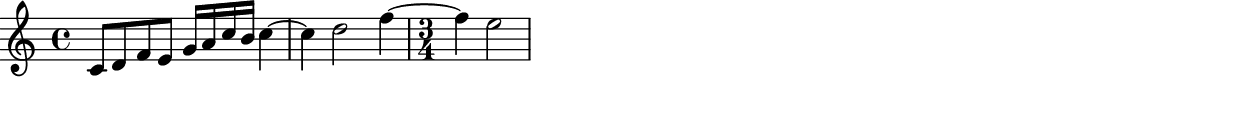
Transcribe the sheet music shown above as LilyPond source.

\include "lilypond-book-preamble.ly"
\paper {
  #(define dump-extents #t)

  indent = 0\mm
  line-width = 210\mm - 2.0 * 0.4\in
  ragged-right = ##t
  force-assignment = #""
  line-width = #(- line-width (* mm  3.000000))
}
\header {
  title = ""
  composer = ""
}
\layout {
}

<<
    \new Staff {   \set Staff.instrumentName = "" \set Staff.shortInstrumentName = "" \time 4/4 \clef treble {   c'8 d'8 f'8 e'8 g'16 a'16 c''16 b'16 c''4~
                                                                                                             } c''4 d''2 f''4~ \time 3/4 f''4 e''2
               }
>>